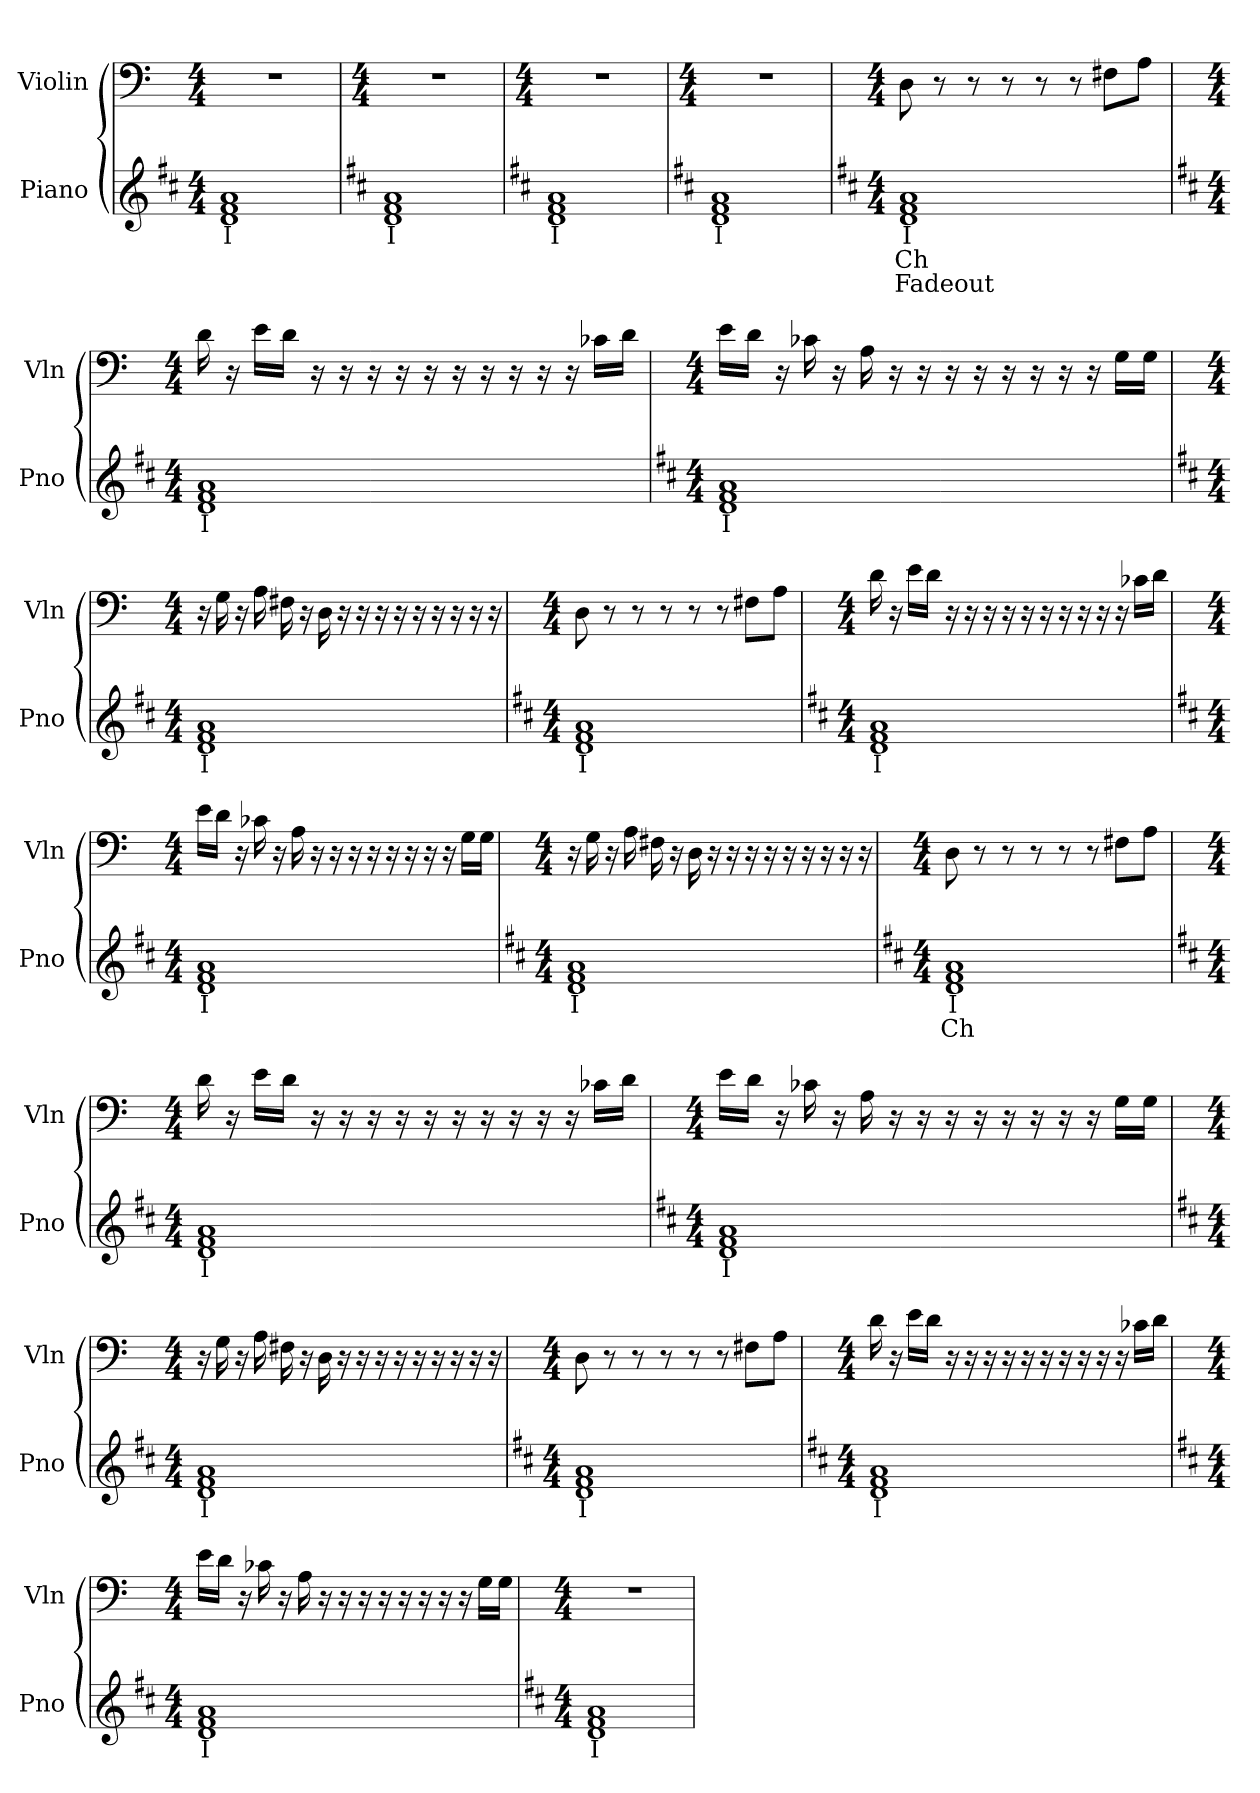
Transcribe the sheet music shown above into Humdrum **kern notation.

**kern	**text	**text	**text	**kern
*part2	*part2	*part2	*part2	*part1
*staff2	*staff2	*staff2	*staff2	*staff1
*I"Piano	*	*	*	*I"Violin
*I'Pno	*	*	*	*I'Vln
*k[f#c#]	*	*	*	*
*D:	*	*	*	*
*M4/4	*	*	*	*M4/4
=	=	=	=	=
1d 1f# 1a	I	.	.	1r
=	=	=	=	=
*k[f#c#]	*	*	*	*
*D:	*	*	*	*
*	*	*	*	*M4/4
1d 1f# 1a	I	.	.	1r
=	=	=	=	=
*k[f#c#]	*	*	*	*
*D:	*	*	*	*
*	*	*	*	*M4/4
1d 1f# 1a	I	.	.	1r
=	=	=	=	=
*k[f#c#]	*	*	*	*
*D:	*	*	*	*
*	*	*	*	*M4/4
1d 1f# 1a	I	.	.	1r
=	=	=	=	=
*k[f#c#]	*	*	*	*
*D:	*	*	*	*
*M4/4	*	*	*	*M4/4
1d 1f# 1a	I	Ch	Fadeout	8D
.	.	.	.	8r
.	.	.	.	8r
.	.	.	.	8r
.	.	.	.	8r
.	.	.	.	8r
.	.	.	.	8F#XL
.	.	.	.	8AJ
=	=	=	=	=
*k[f#c#]	*	*	*	*
*D:	*	*	*	*
*M4/4	*	*	*	*M4/4
1d 1f# 1a	I	.	.	16d
.	.	.	.	16r
.	.	.	.	16eLL
.	.	.	.	16dJJ
.	.	.	.	16r
.	.	.	.	16r
.	.	.	.	16r
.	.	.	.	16r
.	.	.	.	16r
.	.	.	.	16r
.	.	.	.	16r
.	.	.	.	16r
.	.	.	.	16r
.	.	.	.	16r
.	.	.	.	16c-XLL
.	.	.	.	16dJJ
=	=	=	=	=
*k[f#c#]	*	*	*	*
*D:	*	*	*	*
*M4/4	*	*	*	*M4/4
1d 1f# 1a	I	.	.	16eLL
.	.	.	.	16dJJ
.	.	.	.	16r
.	.	.	.	16c-X
.	.	.	.	16r
.	.	.	.	16A
.	.	.	.	16r
.	.	.	.	16r
.	.	.	.	16r
.	.	.	.	16r
.	.	.	.	16r
.	.	.	.	16r
.	.	.	.	16r
.	.	.	.	16r
.	.	.	.	16GLL
.	.	.	.	16GJJ
=	=	=	=	=
*k[f#c#]	*	*	*	*
*D:	*	*	*	*
*M4/4	*	*	*	*M4/4
1d 1f# 1a	I	.	.	16r
.	.	.	.	16G
.	.	.	.	16r
.	.	.	.	16A
.	.	.	.	16F#X
.	.	.	.	16r
.	.	.	.	16D
.	.	.	.	16r
.	.	.	.	16r
.	.	.	.	16r
.	.	.	.	16r
.	.	.	.	16r
.	.	.	.	16r
.	.	.	.	16r
.	.	.	.	16r
.	.	.	.	16r
=	=	=	=	=
*k[f#c#]	*	*	*	*
*D:	*	*	*	*
*M4/4	*	*	*	*M4/4
1d 1f# 1a	I	.	.	8D
.	.	.	.	8r
.	.	.	.	8r
.	.	.	.	8r
.	.	.	.	8r
.	.	.	.	8r
.	.	.	.	8F#XL
.	.	.	.	8AJ
=	=	=	=	=
*k[f#c#]	*	*	*	*
*D:	*	*	*	*
*M4/4	*	*	*	*M4/4
1d 1f# 1a	I	.	.	16d
.	.	.	.	16r
.	.	.	.	16eLL
.	.	.	.	16dJJ
.	.	.	.	16r
.	.	.	.	16r
.	.	.	.	16r
.	.	.	.	16r
.	.	.	.	16r
.	.	.	.	16r
.	.	.	.	16r
.	.	.	.	16r
.	.	.	.	16r
.	.	.	.	16r
.	.	.	.	16c-XLL
.	.	.	.	16dJJ
=	=	=	=	=
*k[f#c#]	*	*	*	*
*D:	*	*	*	*
*M4/4	*	*	*	*M4/4
1d 1f# 1a	I	.	.	16eLL
.	.	.	.	16dJJ
.	.	.	.	16r
.	.	.	.	16c-X
.	.	.	.	16r
.	.	.	.	16A
.	.	.	.	16r
.	.	.	.	16r
.	.	.	.	16r
.	.	.	.	16r
.	.	.	.	16r
.	.	.	.	16r
.	.	.	.	16r
.	.	.	.	16r
.	.	.	.	16GLL
.	.	.	.	16GJJ
=	=	=	=	=
*k[f#c#]	*	*	*	*
*D:	*	*	*	*
*M4/4	*	*	*	*M4/4
1d 1f# 1a	I	.	.	16r
.	.	.	.	16G
.	.	.	.	16r
.	.	.	.	16A
.	.	.	.	16F#X
.	.	.	.	16r
.	.	.	.	16D
.	.	.	.	16r
.	.	.	.	16r
.	.	.	.	16r
.	.	.	.	16r
.	.	.	.	16r
.	.	.	.	16r
.	.	.	.	16r
.	.	.	.	16r
.	.	.	.	16r
=	=	=	=	=
*k[f#c#]	*	*	*	*
*D:	*	*	*	*
*M4/4	*	*	*	*M4/4
1d 1f# 1a	I	Ch	.	8D
.	.	.	.	8r
.	.	.	.	8r
.	.	.	.	8r
.	.	.	.	8r
.	.	.	.	8r
.	.	.	.	8F#XL
.	.	.	.	8AJ
=	=	=	=	=
*k[f#c#]	*	*	*	*
*D:	*	*	*	*
*M4/4	*	*	*	*M4/4
1d 1f# 1a	I	.	.	16d
.	.	.	.	16r
.	.	.	.	16eLL
.	.	.	.	16dJJ
.	.	.	.	16r
.	.	.	.	16r
.	.	.	.	16r
.	.	.	.	16r
.	.	.	.	16r
.	.	.	.	16r
.	.	.	.	16r
.	.	.	.	16r
.	.	.	.	16r
.	.	.	.	16r
.	.	.	.	16c-XLL
.	.	.	.	16dJJ
=	=	=	=	=
*k[f#c#]	*	*	*	*
*D:	*	*	*	*
*M4/4	*	*	*	*M4/4
1d 1f# 1a	I	.	.	16eLL
.	.	.	.	16dJJ
.	.	.	.	16r
.	.	.	.	16c-X
.	.	.	.	16r
.	.	.	.	16A
.	.	.	.	16r
.	.	.	.	16r
.	.	.	.	16r
.	.	.	.	16r
.	.	.	.	16r
.	.	.	.	16r
.	.	.	.	16r
.	.	.	.	16r
.	.	.	.	16GLL
.	.	.	.	16GJJ
=	=	=	=	=
*k[f#c#]	*	*	*	*
*D:	*	*	*	*
*M4/4	*	*	*	*M4/4
1d 1f# 1a	I	.	.	16r
.	.	.	.	16G
.	.	.	.	16r
.	.	.	.	16A
.	.	.	.	16F#X
.	.	.	.	16r
.	.	.	.	16D
.	.	.	.	16r
.	.	.	.	16r
.	.	.	.	16r
.	.	.	.	16r
.	.	.	.	16r
.	.	.	.	16r
.	.	.	.	16r
.	.	.	.	16r
.	.	.	.	16r
=	=	=	=	=
*k[f#c#]	*	*	*	*
*D:	*	*	*	*
*M4/4	*	*	*	*M4/4
1d 1f# 1a	I	.	.	8D
.	.	.	.	8r
.	.	.	.	8r
.	.	.	.	8r
.	.	.	.	8r
.	.	.	.	8r
.	.	.	.	8F#XL
.	.	.	.	8AJ
=	=	=	=	=
*k[f#c#]	*	*	*	*
*D:	*	*	*	*
*M4/4	*	*	*	*M4/4
1d 1f# 1a	I	.	.	16d
.	.	.	.	16r
.	.	.	.	16eLL
.	.	.	.	16dJJ
.	.	.	.	16r
.	.	.	.	16r
.	.	.	.	16r
.	.	.	.	16r
.	.	.	.	16r
.	.	.	.	16r
.	.	.	.	16r
.	.	.	.	16r
.	.	.	.	16r
.	.	.	.	16r
.	.	.	.	16c-XLL
.	.	.	.	16dJJ
=	=	=	=	=
*k[f#c#]	*	*	*	*
*D:	*	*	*	*
*M4/4	*	*	*	*M4/4
1d 1f# 1a	I	.	.	16eLL
.	.	.	.	16dJJ
.	.	.	.	16r
.	.	.	.	16c-X
.	.	.	.	16r
.	.	.	.	16A
.	.	.	.	16r
.	.	.	.	16r
.	.	.	.	16r
.	.	.	.	16r
.	.	.	.	16r
.	.	.	.	16r
.	.	.	.	16r
.	.	.	.	16r
.	.	.	.	16GLL
.	.	.	.	16GJJ
=	=	=	=	=
*k[f#c#]	*	*	*	*
*D:	*	*	*	*
*M4/4	*	*	*	*M4/4
1d 1f# 1a	I	.	.	1r
=	=	=	=	=
*-	*-	*-	*-	*-
